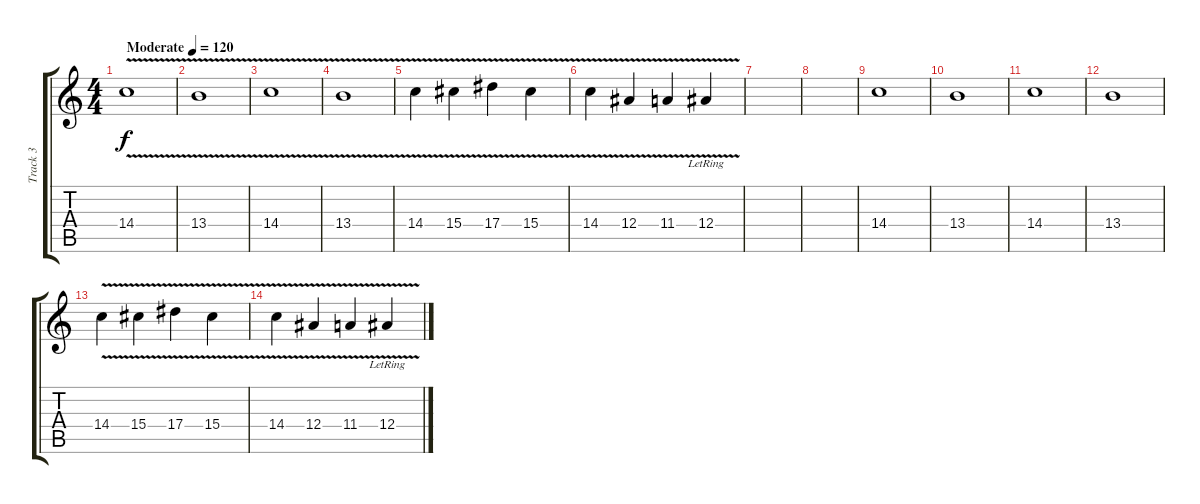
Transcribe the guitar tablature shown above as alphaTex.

\track ("Track 3" "Track 3") {instrument distortionguitar}
\staff {score tabs}
\tuning (C4 G3 Eb3 Bb2 F2 C2) {hide}
\ts (4 4)
\tempo (120 "Moderate")
\clef g2
\ks c
14.4{v}.1{dy f instrument distortionguitar} |
13.4{v}.1 |
14.4{v}.1 |
13.4{v}.1 |
14.4{v}.4 15.4{v}.4 17.4{v}.4 15.4{v}.4 |
14.4{v}.4 12.4{v}.4 11.4{v}.4 12.4{v lr}.4 |
|
|
14.4.1 |
13.4.1 |
14.4.1 |
13.4.1 |
14.4{v}.4 15.4{v}.4 17.4{v}.4 15.4{v}.4 |
14.4{v}.4 12.4{v}.4 11.4{v}.4 12.4{v lr}.4
